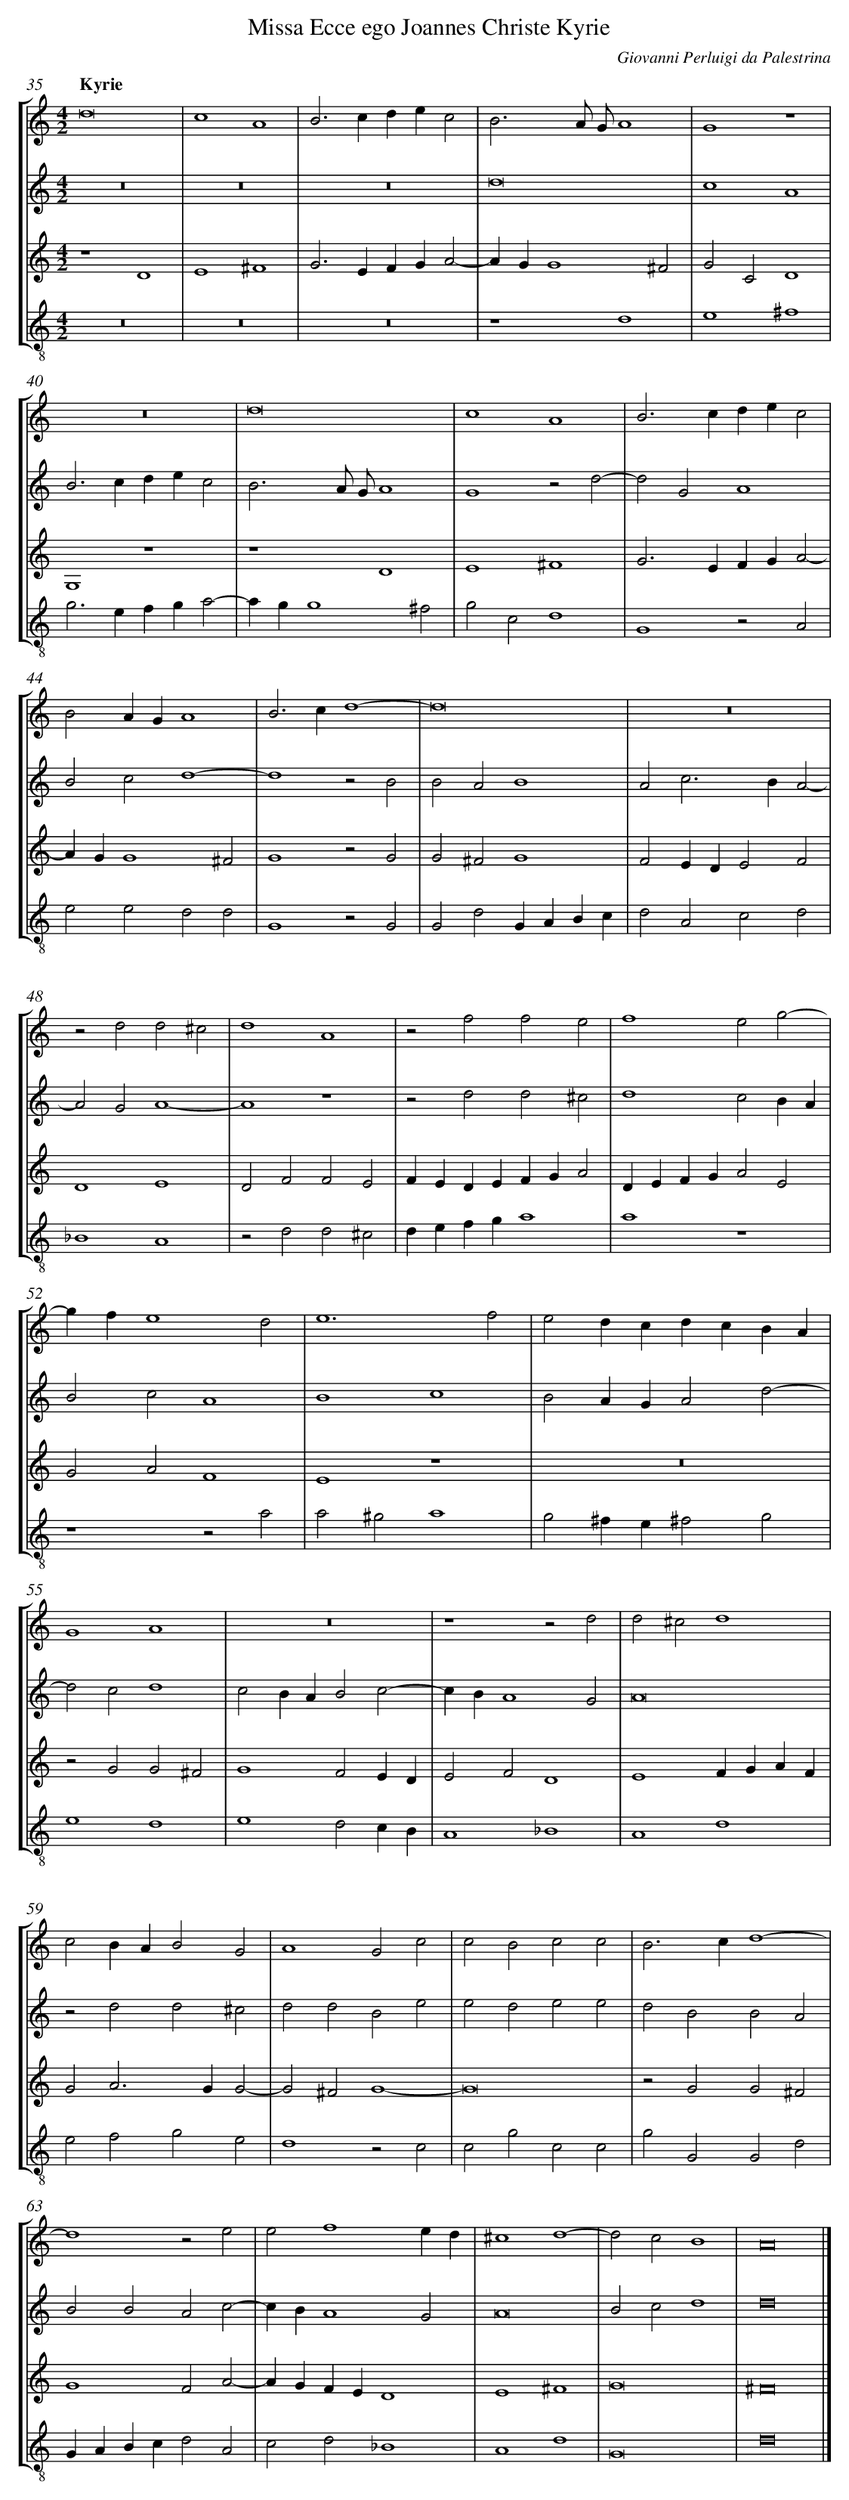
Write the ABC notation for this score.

X:1
T: Missa Ecce ego Joannes Christe Kyrie
C: Giovanni Perluigi da Palestrina
L: 1/4
M: 4/2
Q: "Kyrie"
%%staves [1 2 3 4]
V: 1 clef=treble
V: 2 clef=treble
V: 3 clef=treble
V: 4 clef=treble-8
K: C
[V:1] d8 |
[V:2] z8 |
[V:3] z4D4 |
[V:4] z8 |
[V:1] c4A4 |
[V:2] z8 |
[V:3] E4^F4 |
[V:4] z8 |
[V:1] B2>c2dec2 |
[V:2] z8 |
[V:3] G2>E2FGA2- |
[V:4] z8 |
[V:1] B3A/ G/A4 |
[V:2] d8 |
[V:3] AGG4^F2 |
[V:4] z4d4 |
[V:1] G4z4 |
[V:2] c4A4 |
[V:3] G2C2D4 |
[V:4] e4^f4 |
[V:1] z8 |
[V:2] B2>c2dec2 |
[V:3] G,4z4 |
[V:4] g2>e2fga2- |
[V:1] d8 |
[V:2] B3A/ G/A4 |
[V:3] z4D4 |
[V:4] agg4^f2 |
[V:1] c4A4 |
[V:2] G4z2d2- |
[V:3] E4^F4 |
[V:4] g2c2d4 |
[V:1] B2>c2dec2 |
[V:2] d2G2A4 |
[V:3] G2>E2FGA2- |
[V:4] G4z2A2 |
[V:1] B2AGA4 |
[V:2] B2c2d4- |
[V:3] AGG4^F2 |
[V:4] e2e2d2d2 |
[V:1] B2>c2d4- |
[V:2] d4z2B2 |
[V:3] G4z2G2 |
[V:4] G4z2G2 |
[V:1] d8 |
[V:2] B2A2B4 |
[V:3] G2^F2G4 |
[V:4] G2d2GABc |
[V:1] z8 |
[V:2] A2c2>B2A2- |
[V:3] F2EDE2F2 |
[V:4] d2A2c2d2 |
[V:1] z2d2d2^c2 |
[V:2] A2G2A4- |
[V:3] D4E4 |
[V:4] _B4A4 |
[V:1] d4A4 |
[V:2] A4z4 |
[V:3] D2F2F2E2 |
[V:4] z2d2d2^c2 |
[V:1] z2f2f2e2 |
[V:2] z2d2d2^c2 |
[V:3] FEDEFGA2 |
[V:4] defga4 |
[V:1] f4e2g2- |
[V:2] d4c2BA |
[V:3] DEFGA2E2 |
[V:4] a4z4 |
[V:1] gfe4d2 |
[V:2] B2c2A4 |
[V:3] G2A2F4 |
[V:4] z4z2a2 |
[V:1] e6f2 |
[V:2] B4c4 |
[V:3] E4z4 |
[V:4] a2^g2a4 |
[V:1] e2dcdcBA |
[V:2] B2AGA2d2- |
[V:3] z8 |
[V:4] g2^fe^f2g2 |
[V:1] G4A4 |
[V:2] d2c2d4 |
[V:3] z2G2G2^F2 |
[V:4] e4d4 |
[V:1] z8 |
[V:2] c2BAB2c2- |
[V:3] G4F2ED |
[V:4] e4d2cB |
[V:1] z4z2d2 |
[V:2] cBA4G2 |
[V:3] E2F2D4 |
[V:4] A4_B4 |
[V:1] d2^c2d4 |
[V:2] A8 |
[V:3] E4FGAF |
[V:4] A4d4 |
[V:1] c2BAB2G2 |
[V:2] z2d2d2^c2 |
[V:3] G2A2>G2G2- |
[V:4] e2f2g2e2 |
[V:1] A4G2c2 |
[V:2] d2d2B2e2 |
[V:3] G2^F2G4- |
[V:4] d4z2c2 |
[V:1] c2B2c2c2 |
[V:2] e2d2e2e2 |
[V:3] G8 |
[V:4] c2g2c2c2 |
[V:1] B2>c2d4- |
[V:2] d2B2B2A2 |
[V:3] z2G2G2^F2 |
[V:4] g2G2G2d2 |
[V:1] d4z2e2 |
[V:2] B2B2A2c2- |
[V:3] G4F2A2- |
[V:4] GABcd2A2 |
[V:1] e2f4ed |
[V:2] cBA4G2 |
[V:3] AGFED4 |
[V:4] c2d2_B4 |
[V:1] ^c4d4- |
[V:2] A8 |
[V:3] E4^F4 |
[V:4] A4d4 |
[V:1] d2c2B4 |
[V:2] B2c2d4 |
[V:3] G8 |
[V:4] G8 |
[V:1] A8 |]
[V:2] d8 |]
[V:3] ^F8 |]
[V:4] d8 |]
